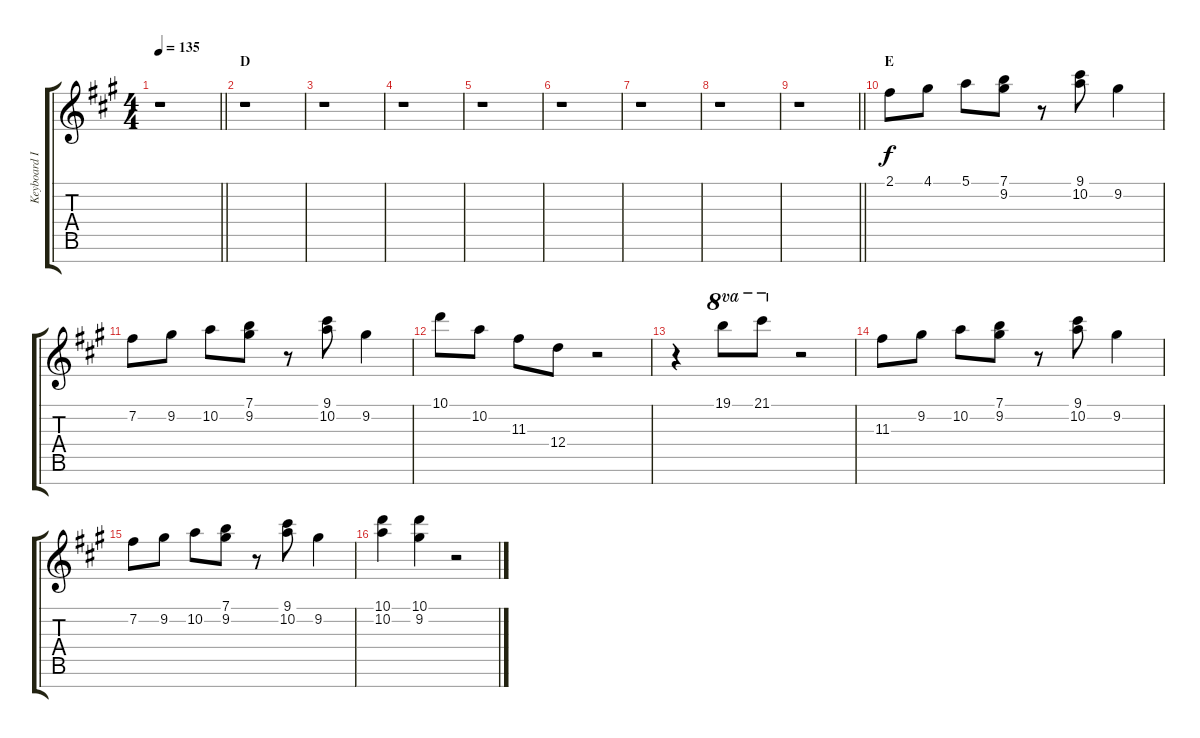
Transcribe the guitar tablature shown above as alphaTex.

\track ("Keyboard II" "Keyboard I") {instrument acousticgrandpiano}
\staff {score tabs}
\tuning (E5 B4 G4 D4 A3 E3 B2) {hide}
\ts (4 4)
\tempo 135
\clef g2
\barLineRight lightlight
\ks a
r.1{dy f} |
\section ("" "D")
r.1 |
r.1 |
r.1 |
r.1 |
r.1 |
r.1 |
r.1 |
\barLineRight lightlight
r.1 |
\section ("" "E")
2.1.8 4.1.8 5.1.8 (7.1 9.2).8 r.8 (9.1 10.2).8 9.2.4 |
7.2.8 9.2.8 10.2.8 (7.1 9.2).8 r.8 (9.1 10.2).8 9.2.4 |
10.1.8 10.2.8 11.3.8 12.4.8 r.2 |
r.4 19.1.8{ot 8va} 21.1.8{ot 8va} r.2 |
11.3.8 9.2.8 10.2.8 (7.1 9.2).8 r.8 (9.1 10.2).8 9.2.4 |
7.2.8 9.2.8 10.2.8 (7.1 9.2).8 r.8 (9.1 10.2).8 9.2.4 |
(10.1 10.2).4 (10.1 9.2).4 r.2
